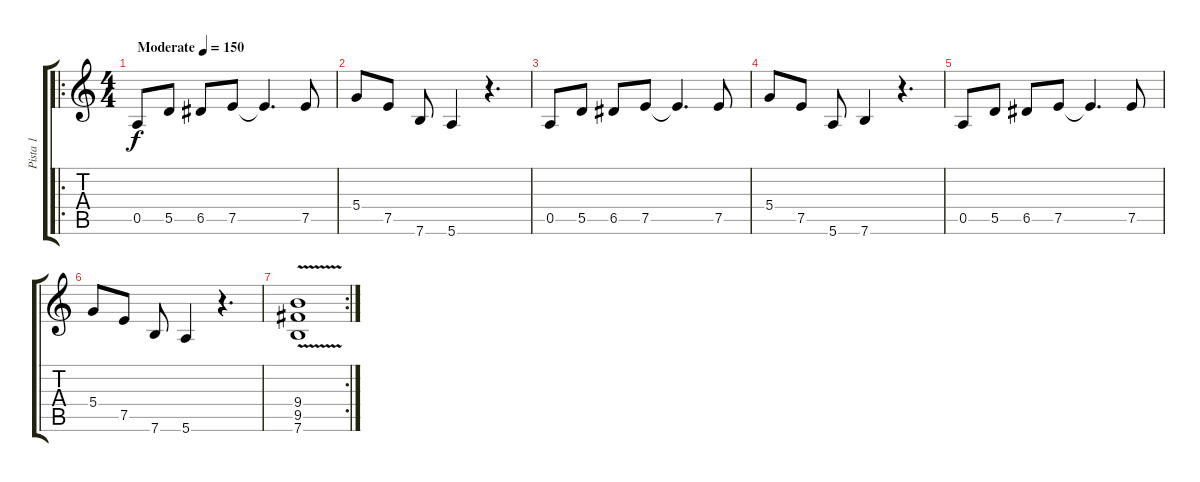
\track ("Pista 1" "Pista 1") {instrument overdrivenguitar}
\staff {score tabs}
\tuning (E4 B3 G3 D3 A2 E2) {hide}
\ro
\ts (4 4)
\tempo (150 "Moderate")
\clef g2
\ks c
0.5.8{dy f instrument overdrivenguitar} 5.5.8 6.5.8 7.5.8 7.5{t}.4{d} 7.5.8 |
5.4.8 7.5.8 7.6.8 5.6.4 r.4{d} |
0.5.8 5.5.8 6.5.8 7.5.8 7.5{t}.4{d} 7.5.8 |
5.4.8 7.5.8 5.6.8 7.6.4 r.4{d} |
0.5.8 5.5.8 6.5.8 7.5.8 7.5{t}.4{d} 7.5.8 |
5.4.8 7.5.8 7.6.8 5.6.4 r.4{d} |
\rc 2
(9.4{v} 9.5{v} 7.6{v}).1
